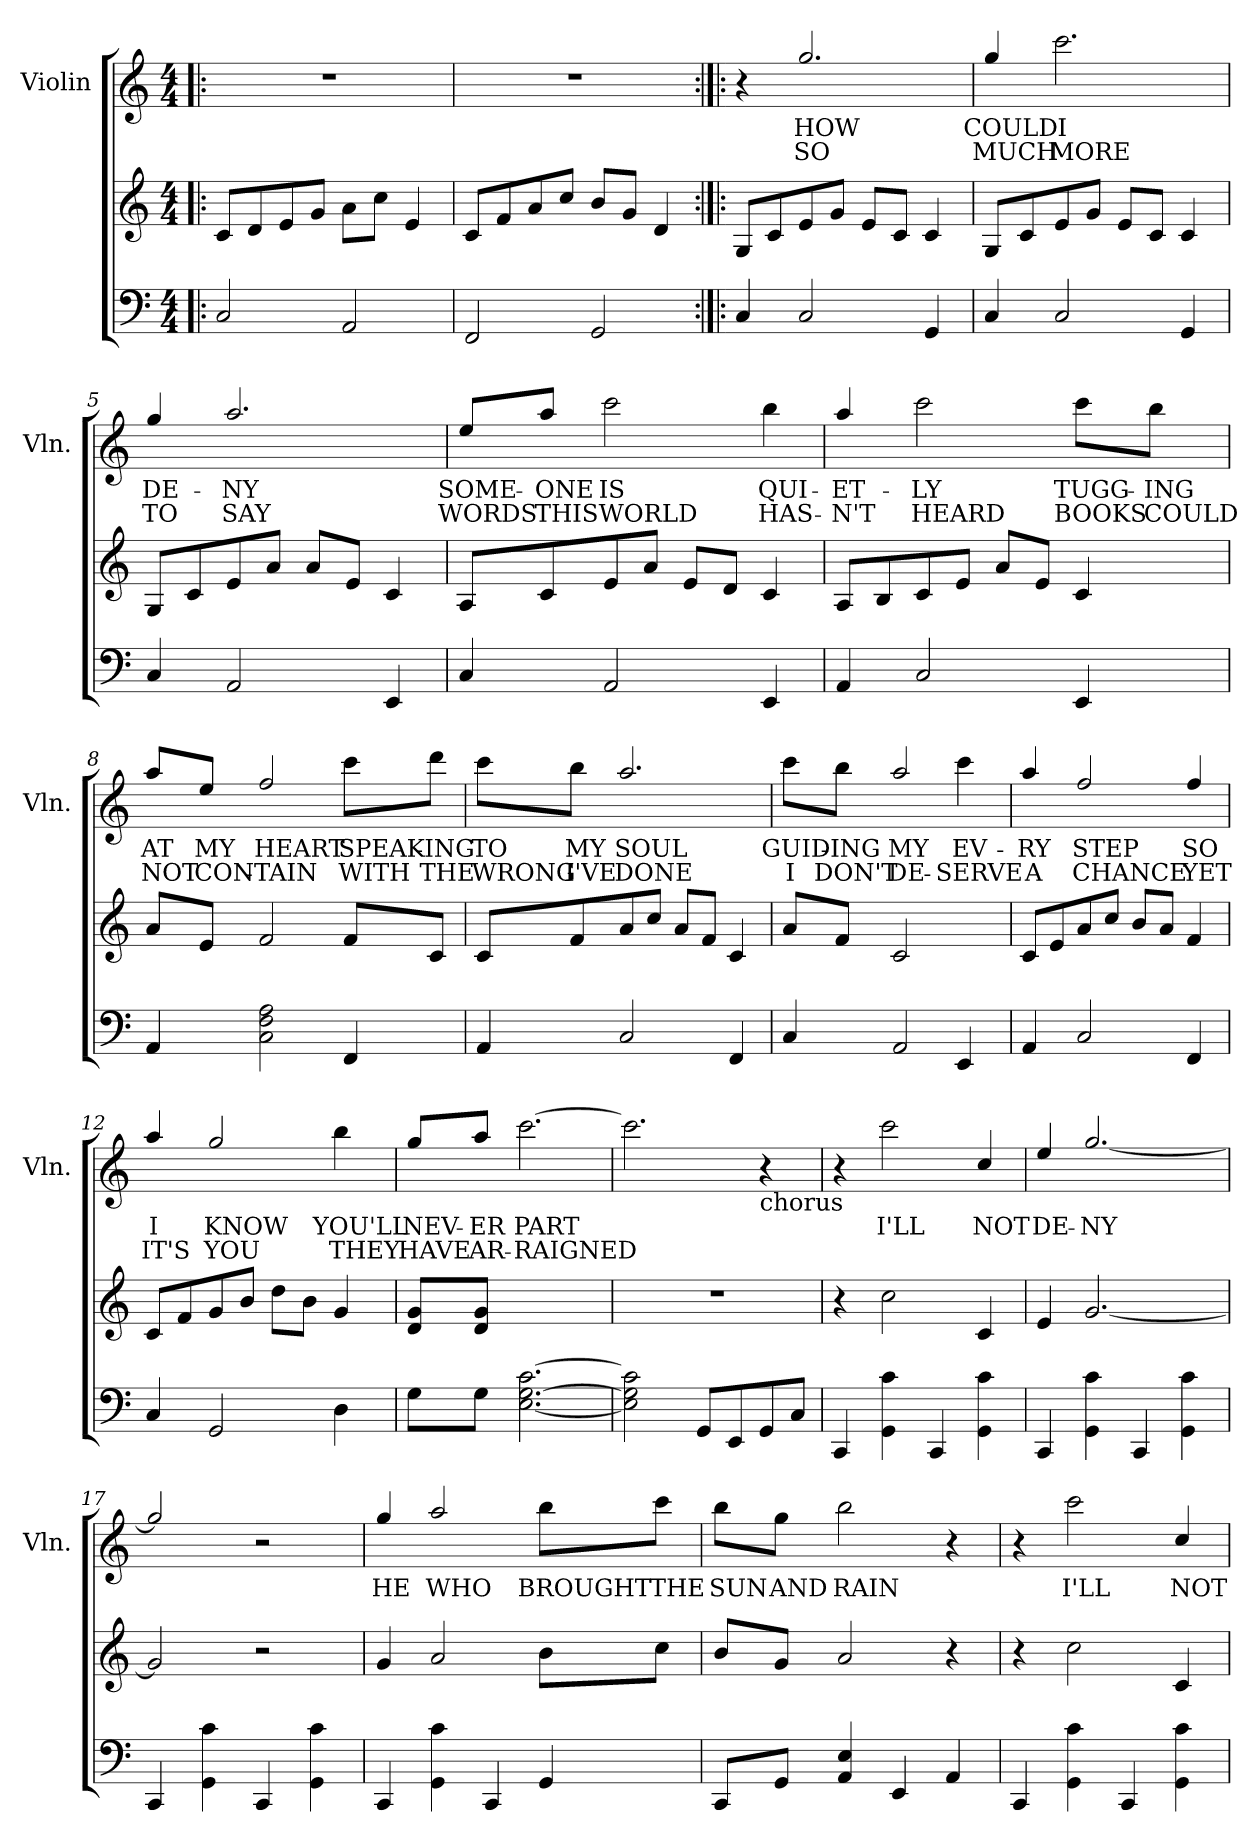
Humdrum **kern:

**kern	**kern	**kern	**text	**text
*part2	*part2	*part1	*part1	*part1
*staff3	*staff2	*staff1	*staff1	*staff1
*	*	*I"Violin	*	*
*	*	*I'Vln.	*	*
*clefF4	*clefG2	*clefG2	*	*
*k[]	*k[]	*k[]	*	*
*M4/4	*M4/4	*M4/4	*	*
*MM80	*MM80	*MM80	*	*
=1!|:	=1!|:	=1!|:	=1!|:	=1!|:
2C/	8c/L	1r	.	.
.	8d/	.	.	.
.	8e/	.	.	.
.	8g/J	.	.	.
2AA/	8a\L	.	.	.
.	8cc\J	.	.	.
.	4e/	.	.	.
=2	=2	=2	=2	=2
2FF/	8c/L	1r	.	.
.	8f/	.	.	.
.	8a/	.	.	.
.	8cc/J	.	.	.
2GG/	8b/L	.	.	.
.	8g/J	.	.	.
.	4d/	.	.	.
=3:|!|:	=3:|!|:	=3:|!|:	=3:|!|:	=3:|!|:
4C/	8G/L	4r	.	.
.	8c/	.	.	.
!	!	!	!LO:LY:b	!LO:LY:b
2C/	8e/	2.gg/	HOW	SO
.	8g/J	.	.	.
.	8e/L	.	.	.
.	8c/J	.	.	.
4GG/	4c/	.	.	.
=4	=4	=4	=4	=4
!	!	!	!LO:LY:b	!LO:LY:b
4C/	8G/L	4gg/	COULD	MUCH
.	8c/	.	.	.
!	!	!	!LO:LY:b	!LO:LY:b
2C/	8e/	2.ccc\	I	MORE
.	8g/J	.	.	.
.	8e/L	.	.	.
.	8c/J	.	.	.
4GG/	4c/	.	.	.
!!LO:LB:g=z
=5	=5	=5	=5	=5
!	!	!	!LO:LY:b	!LO:LY:b
4C/	8G/L	4gg/	DE-	TO
.	8c/	.	.	.
!	!	!	!LO:LY:b	!LO:LY:b
2AA/	8e/	2.aa/	-NY	SAY
.	8a/J	.	.	.
.	8a/L	.	.	.
.	8e/J	.	.	.
4EE/	4c/	.	.	.
=6	=6	=6	=6	=6
!	!	!	!LO:LY:b	!LO:LY:b
4C/	8A/L	8ee/L	SOME-	WORDS
!	!	!	!LO:LY:b	!LO:LY:b
.	8c/	8aa/J	-ONE	THIS
!	!	!	!LO:LY:b	!LO:LY:b
2AA/	8e/	2ccc\	IS	WORLD
.	8a/J	.	.	.
.	8e/L	.	.	.
.	8d/J	.	.	.
!	!	!	!LO:LY:b	!LO:LY:b
4EE/	4c/	4bb\	QUI-	HAS-
=7	=7	=7	=7	=7
!	!	!	!LO:LY:b	!LO:LY:b
4AA/	8A/L	4aa/	-ET-	-N'T
.	8B/	.	.	.
!	!	!	!LO:LY:b	!LO:LY:b
2C/	8c/	2ccc\	-LY	HEARD
.	8e/J	.	.	.
.	8a/L	.	.	.
.	8e/J	.	.	.
!	!	!	!LO:LY:b	!LO:LY:b
4EE/	4c/	8ccc\L	TUGG-	BOOKS
!	!	!	!LO:LY:b	!LO:LY:b
.	.	8bb\J	-ING	COULD
!!LO:LB:g=z
=8	=8	=8	=8	=8
!	!	!	!LO:LY:b	!LO:LY:b
4AA/	8a/L	8aa/L	AT	NOT
!	!	!	!LO:LY:b	!LO:LY:b
.	8e/J	8ee/J	MY	CON-
!	!	!	!LO:LY:b	!LO:LY:b
2C\ 2F\ 2A\	2f/	2ff/	HEART	-TAIN
!	!	!	!LO:LY:b	!LO:LY:b
4FF/	8f/L	8ccc\L	SPEAK-	WITH
!	!	!	!LO:LY:b	!LO:LY:b
.	8c/J	8ddd\J	-ING	THE
=9	=9	=9	=9	=9
!	!	!	!LO:LY:b	!LO:LY:b
4AA/	8c/L	8ccc\L	TO	WRONG
!	!	!	!LO:LY:b	!LO:LY:b
.	8f/	8bb\J	MY	I'VE
!	!	!	!LO:LY:b	!LO:LY:b
2C/	8a/	2.aa/	SOUL	DONE
.	8cc/J	.	.	.
.	8a/L	.	.	.
.	8f/J	.	.	.
4FF/	4c/	.	.	.
=10	=10	=10	=10	=10
!	!	!	!LO:LY:b	!LO:LY:b
4C/	8a/L	8ccc\L	GUID-	I
!	!	!	!LO:LY:b	!LO:LY:b
.	8f/J	8bb\J	-ING	DON'T
!	!	!	!LO:LY:b	!LO:LY:b
2AA/	2c/	2aa/	MY	DE-
!	!	!	!LO:LY:b	!LO:LY:b
4EE/	4ryy	4ccc\	EV-	-SERVE
!!LO:PB:g=z
=11	=11	=11	=11	=11
!	!	!	!LO:LY:b	!LO:LY:b
4AA/	8c/L	4aa/	-RY	A
.	8e/	.	.	.
!	!	!	!LO:LY:b	!LO:LY:b
2C/	8a/	2ff/	STEP	CHANCE
.	8cc/J	.	.	.
.	8b/L	.	.	.
.	8a/J	.	.	.
!	!	!	!LO:LY:b	!LO:LY:b
4FF/	4f/	4ff/	SO	YET
!!LO:PB:g=z
=12	=12	=12	=12	=12
!	!	!	!LO:LY:b	!LO:LY:b
4C/	8c/L	4aa/	I	IT'S
.	8f/	.	.	.
!	!	!	!LO:LY:b	!LO:LY:b
2GG/	8g/	2gg/	KNOW	YOU
.	8b/J	.	.	.
.	8dd\L	.	.	.
.	8b\J	.	.	.
!	!	!	!LO:LY:b	!LO:LY:b
4D\	4g/	4bb\	YOU'LL	THEY
=13	=13	=13	=13	=13
!	!	!	!LO:LY:b	!LO:LY:b
8G\L	8d/ 8g/L	8gg/L	NEV-	HAVE
!	!	!	!LO:LY:b	!LO:LY:b
8G\J	8d/ 8g/J	8aa/J	-ER	AR-
!	!	!	!LO:LY:b	!LO:LY:b
[2.E\ [2.G\ [2.c\	2.ryy	[2.ccc\	PART	-RAIGNED
=14	=14	=14	=14	=14
2E\] 2G\] 2c\]	1r	2.ccc\]	.	.
8GG/L	.	.	.	.
8EE/	.	.	.	.
!	!	!LO:TX:b:t=chorus	!	!
8GG/	.	4r	.	.
8C/J	.	.	.	.
=15	=15	=15	=15	=15
4CC/	4r	4r	.	.
!	!	!	!LO:LY:b	!
4GG\ 4c\	2cc\	2ccc\	I'LL	.
4CC/	.	.	.	.
!	!	!	!LO:LY:b	!
4GG\ 4c\	4c/	4cc/	NOT	.
=16	=16	=16	=16	=16
!	!	!	!LO:LY:b	!
4CC/	4e/	4ee/	DE-	.
!	!	!	!LO:LY:b	!
4GG\ 4c\	[2.g/	[2.gg/	-NY	.
4CC/	.	.	.	.
4GG\ 4c\	.	.	.	.
!!LO:LB:g=z
=17	=17	=17	=17	=17
4CC/	2g/]	2gg/]	.	.
4GG\ 4c\	.	.	.	.
4CC/	2r	2r	.	.
4GG\ 4c\	.	.	.	.
=18	=18	=18	=18	=18
!	!	!	!LO:LY:b	!
4CC/	4g/	4gg/	HE	.
!	!	!	!LO:LY:b	!
4GG\ 4c\	2a/	2aa/	WHO	.
4CC/	.	.	.	.
!	!	!	!LO:LY:b	!
4GG/	8b\L	8bb\L	BROUGHT	.
!	!	!	!LO:LY:b	!
.	8cc\J	8ccc\J	THE	.
=19	=19	=19	=19	=19
!	!	!	!LO:LY:b	!
8CC/L	8b/L	8bb\L	SUN	.
!	!	!	!LO:LY:b	!
8GG/J	8g/J	8gg\J	AND	.
!	!	!	!LO:LY:b	!
4AA/ 4E/	2a/	2bb\	RAIN	.
4EE/	.	.	.	.
4AA/	4r	4r	.	.
=20	=20	=20	=20	=20
4CC/	4r	4r	.	.
!	!	!	!LO:LY:b	!
4GG\ 4c\	2cc\	2ccc\	I'LL	.
4CC/	.	.	.	.
!	!	!	!LO:LY:b	!
4GG\ 4c\	4c/	4cc/	NOT	.
=	=	=	=	=
*-	*-	*-	*-	*-
